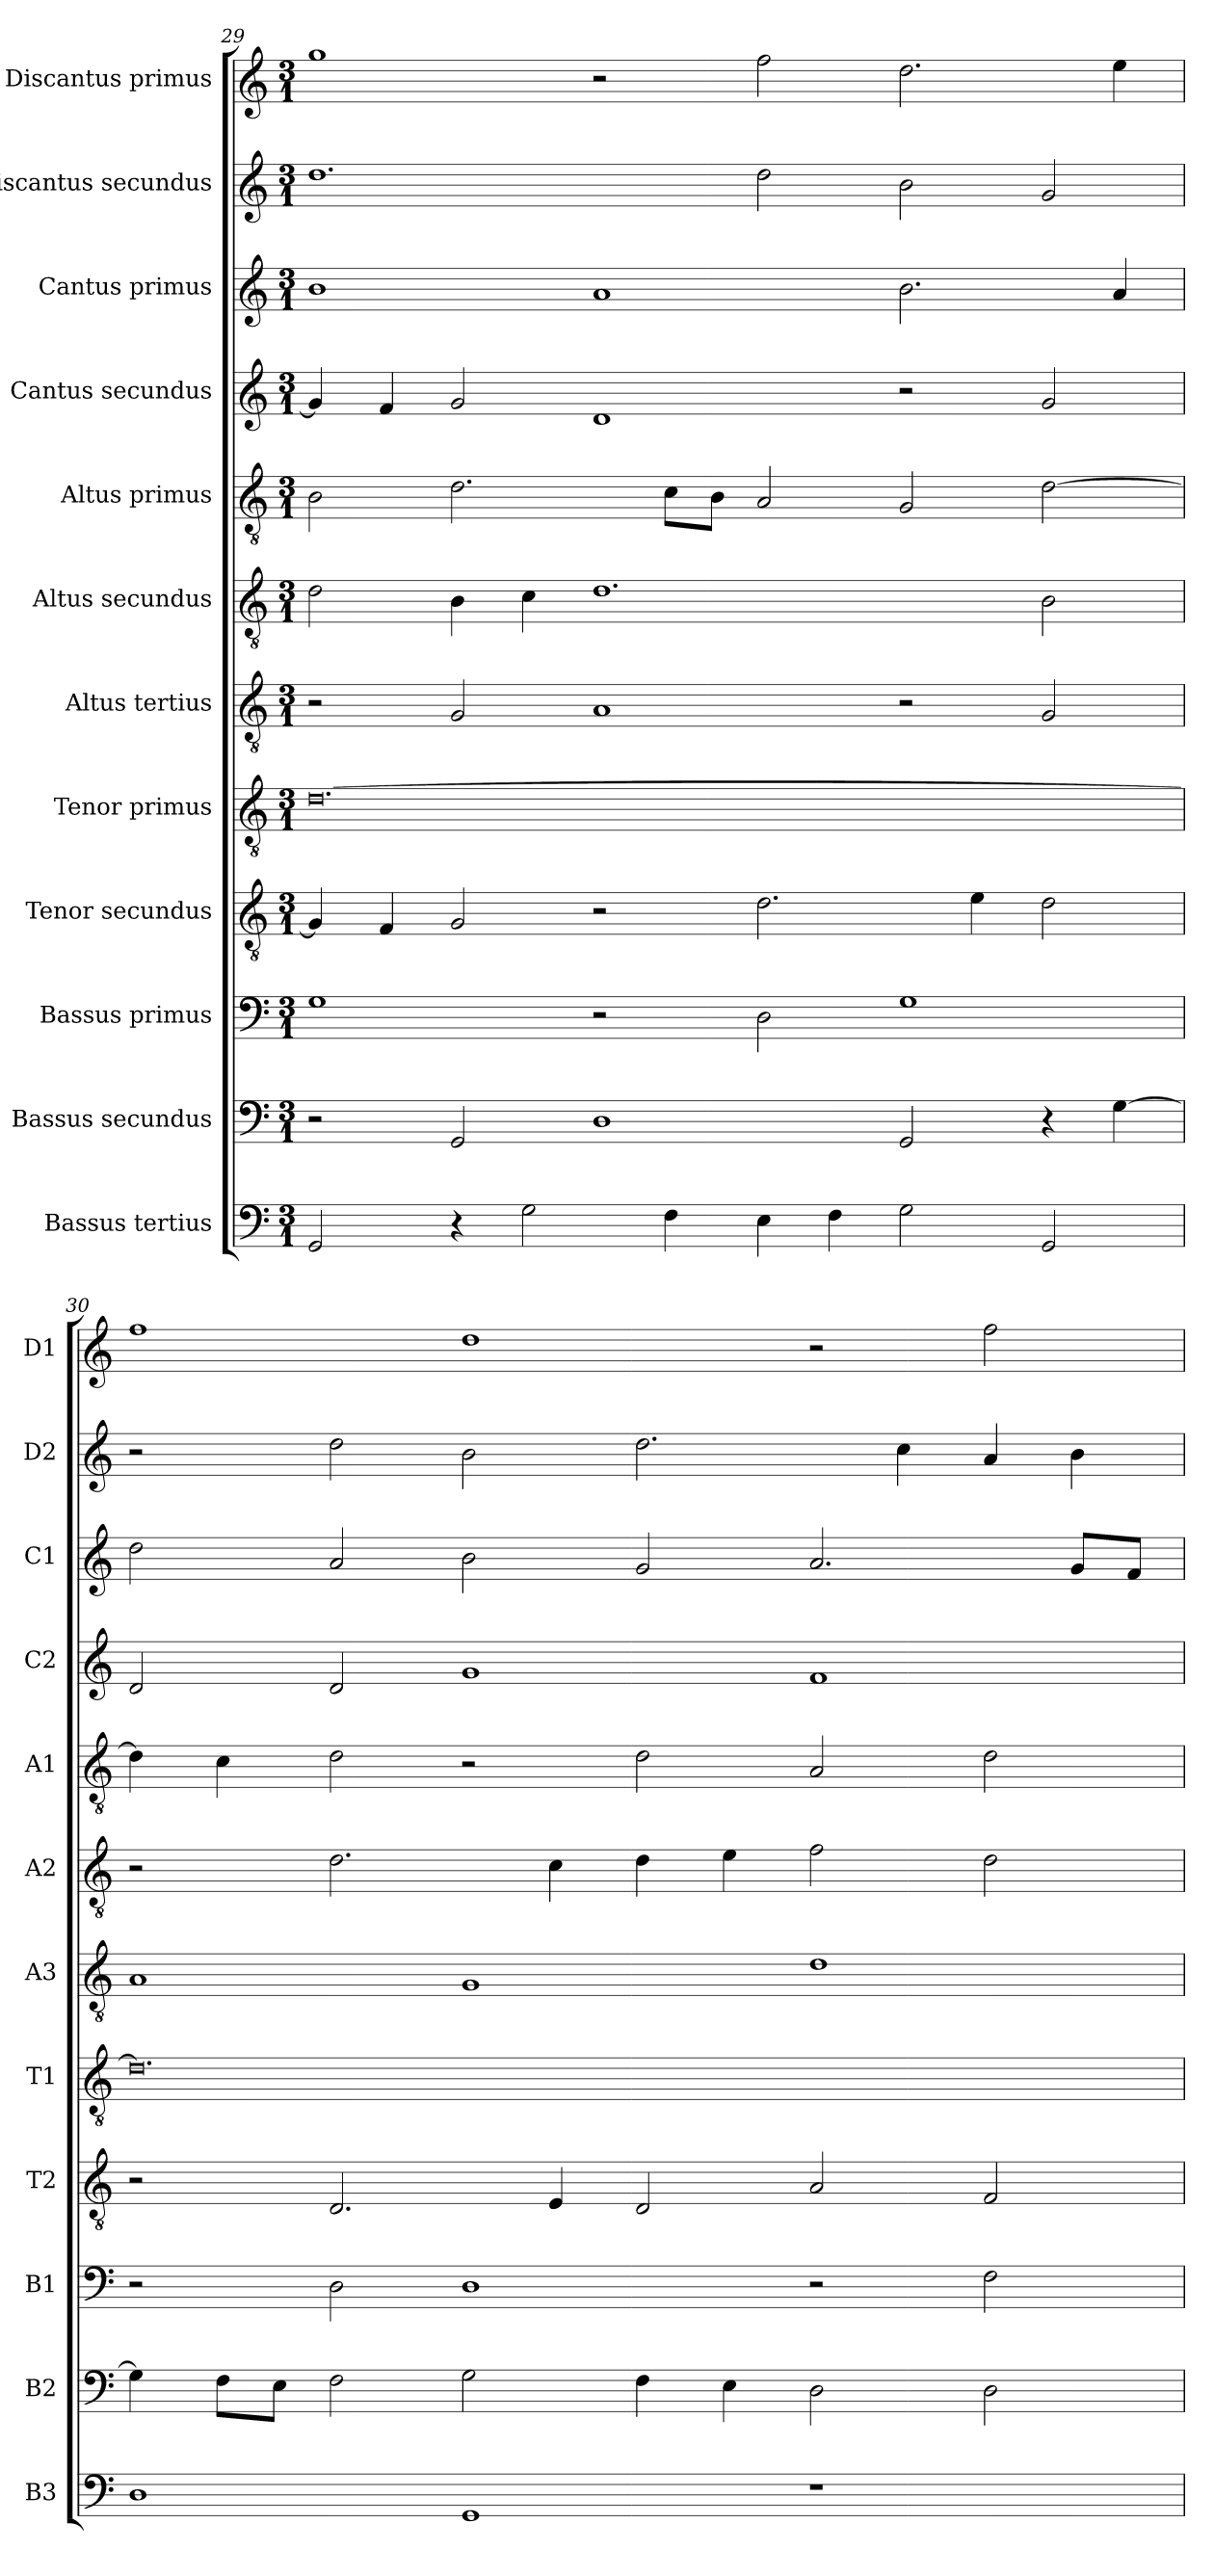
**kern	**kern	**kern	**kern	**kern	**kern	**kern	**kern	**kern	**kern	**kern	**kern
*part12	*part11	*part10	*part9	*part8	*part7	*part6	*part5	*part4	*part3	*part2	*part1
*staff12	*staff11	*staff10	*staff9	*staff8	*staff7	*staff6	*staff5	*staff4	*staff3	*staff2	*staff1
*I"Bassus tertius	*I"Bassus secundus	*I"Bassus primus	*I"Tenor secundus	*I"Tenor primus	*I"Altus tertius	*I"Altus secundus	*I"Altus primus	*I"Cantus secundus	*I"Cantus primus	*I"Discantus secundus	*I"Discantus primus
*I'B3	*I'B2	*I'B1	*I'T2	*I'T1	*I'A3	*I'A2	*I'A1	*I'C2	*I'C1	*I'D2	*I'D1
*clefF4	*clefF4	*clefF4	*clefGv2	*clefGv2	*clefGv2	*clefGv2	*clefGv2	*clefG2	*clefG2	*clefG2	*clefG2
*k[]	*k[]	*k[]	*k[]	*k[]	*k[]	*k[]	*k[]	*k[]	*k[]	*k[]	*k[]
*M3/1	*M3/1	*M3/1	*M3/1	*M3/1	*M3/1	*M3/1	*M3/1	*M3/1	*M3/1	*M3/1	*M3/1
=29	=29	=29	=29	=29	=29	=29	=29	=29	=29	=29	=29
2GG/	2r	1G	4G/]	[0.d	2r	2d\	2B\	4g/]	1b	1.dd	1gg
.	.	.	4F/	.	.	.	.	4f/	.	.	.
4r	2GG/	.	2G/	.	2G/	4B\	2.d\	2g/	.	.	.
2G\	.	.	.	.	.	4c\	.	.	.	.	.
.	1D	2r	2r	.	1A	1.d	.	1d	1a	.	2r
4F\	.	.	.	.	.	.	8c\L	.	.	.	.
.	.	.	.	.	.	.	8B\J	.	.	.	.
4E\	.	2D\	2.d\	.	.	.	2A/	.	.	2dd\	2ff\
4F\	.	.	.	.	.	.	.	.	.	.	.
2G\	2GG/	1G	.	.	2r	.	2G/	2r	2.b\	2b\	2.dd\
.	.	.	4e\	.	.	.	.	.	.	.	.
2GG/	4r	.	2d\	.	2G/	2B\	[2d\	2g/	.	2g/	.
.	[4G\	.	.	.	.	.	.	.	4a/	.	4ee\
=30	=30	=30	=30	=30	=30	=30	=30	=30	=30	=30	=30
1D	4G\]	2r	2r	0.d]	1A	2r	4d\]	2d/	2dd\	2r	1ff
.	8F\L	.	.	.	.	.	4c\	.	.	.	.
.	8E\J	.	.	.	.	.	.	.	.	.	.
.	2F\	2D\	2.D/	.	.	2.d\	2d\	2d/	2a/	2dd\	.
1GG	2G\	1D	.	.	1G	.	2r	1g	2b\	2b\	1dd
.	.	.	4E/	.	.	4c\	.	.	.	.	.
.	4F\	.	2D/	.	.	4d\	2d\	.	2g/	2.dd\	.
.	4E\	.	.	.	.	4e\	.	.	.	.	.
1r	2D\	2r	2A/	.	1d	2f\	2A/	1f	2.a/	.	2r
.	.	.	.	.	.	.	.	.	.	4cc\	.
.	2D\	2F\	2F/	.	.	2d\	2d\	.	.	4a/	2ff\
.	.	.	.	.	.	.	.	.	8g/L	4b\	.
.	.	.	.	.	.	.	.	.	8f/J	.	.
=	=	=	=	=	=	=	=	=	=	=	=
*-	*-	*-	*-	*-	*-	*-	*-	*-	*-	*-	*-
